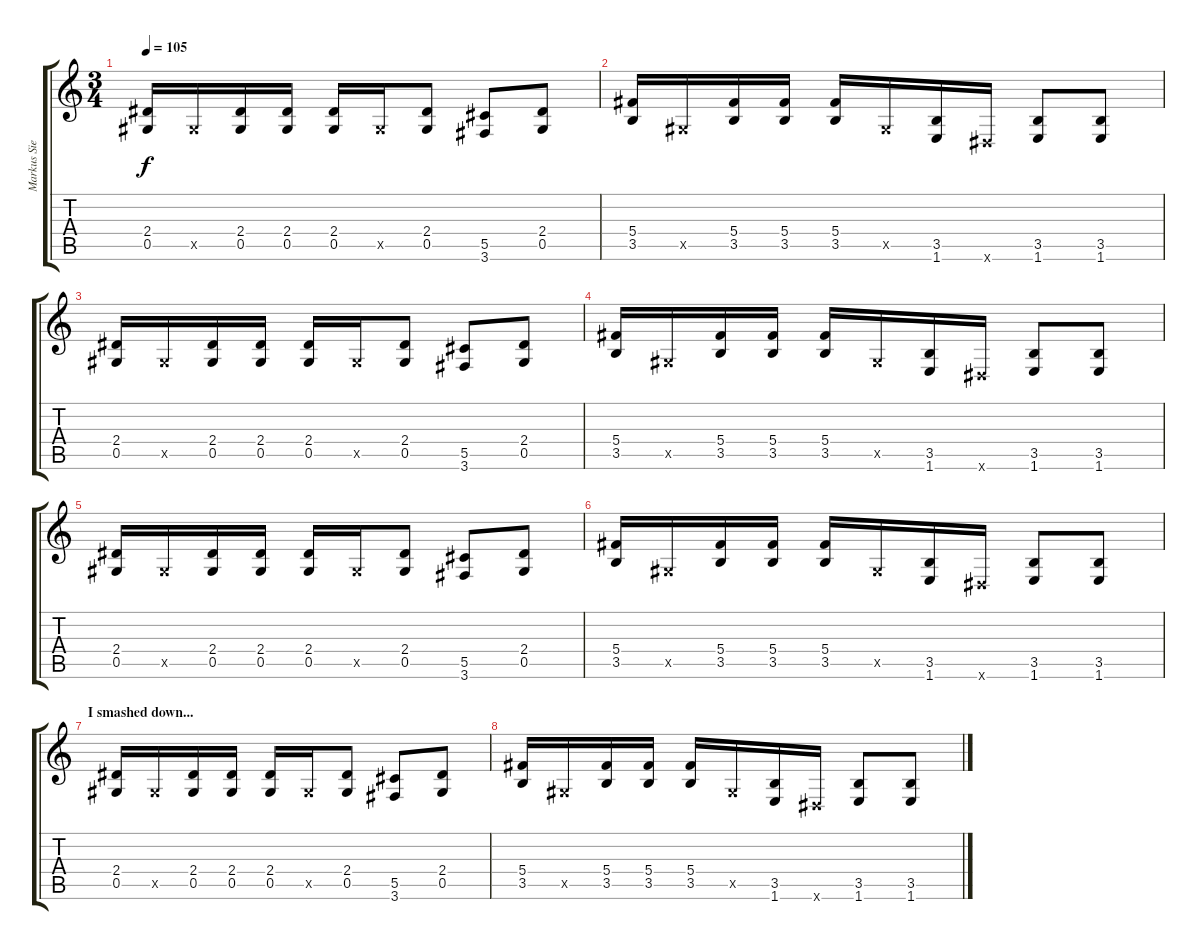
\track ("Markus Siepen" "Markus Sie") {instrument distortionguitar}
\staff {score tabs}
\tuning (Eb4 Bb3 Gb3 Db3 Ab2 Eb2) {hide}
\ts (3 4)
\tempo 105
\clef g2
\ks c
(2.4 0.5).16{dy f} 0.5{x}.16 (2.4 0.5).16 (2.4 0.5).16 (2.4 0.5).16 0.5{x}.16 (2.4 0.5).8 (5.5 3.6).8 (2.4 0.5).8 |
(5.4 3.5).16 0.5{x}.16 (5.4 3.5).16 (5.4 3.5).16 (5.4 3.5).16 0.5{x}.16 (3.5 1.6).16 0.6{x}.16 (3.5 1.6).8 (3.5 1.6).8 |
(2.4 0.5).16 0.5{x}.16 (2.4 0.5).16 (2.4 0.5).16 (2.4 0.5).16 0.5{x}.16 (2.4 0.5).8 (5.5 3.6).8 (2.4 0.5).8 |
(5.4 3.5).16 0.5{x}.16 (5.4 3.5).16 (5.4 3.5).16 (5.4 3.5).16 0.5{x}.16 (3.5 1.6).16 0.6{x}.16 (3.5 1.6).8 (3.5 1.6).8 |
(2.4 0.5).16 0.5{x}.16 (2.4 0.5).16 (2.4 0.5).16 (2.4 0.5).16 0.5{x}.16 (2.4 0.5).8 (5.5 3.6).8 (2.4 0.5).8 |
(5.4 3.5).16 0.5{x}.16 (5.4 3.5).16 (5.4 3.5).16 (5.4 3.5).16 0.5{x}.16 (3.5 1.6).16 0.6{x}.16 (3.5 1.6).8 (3.5 1.6).8 |
\section ("" "I smashed down...")
(2.4 0.5).16 0.5{x}.16 (2.4 0.5).16 (2.4 0.5).16 (2.4 0.5).16 0.5{x}.16 (2.4 0.5).8 (5.5 3.6).8 (2.4 0.5).8 |
(5.4 3.5).16 0.5{x}.16 (5.4 3.5).16 (5.4 3.5).16 (5.4 3.5).16 0.5{x}.16 (3.5 1.6).16 0.6{x}.16 (3.5 1.6).8 (3.5 1.6).8
